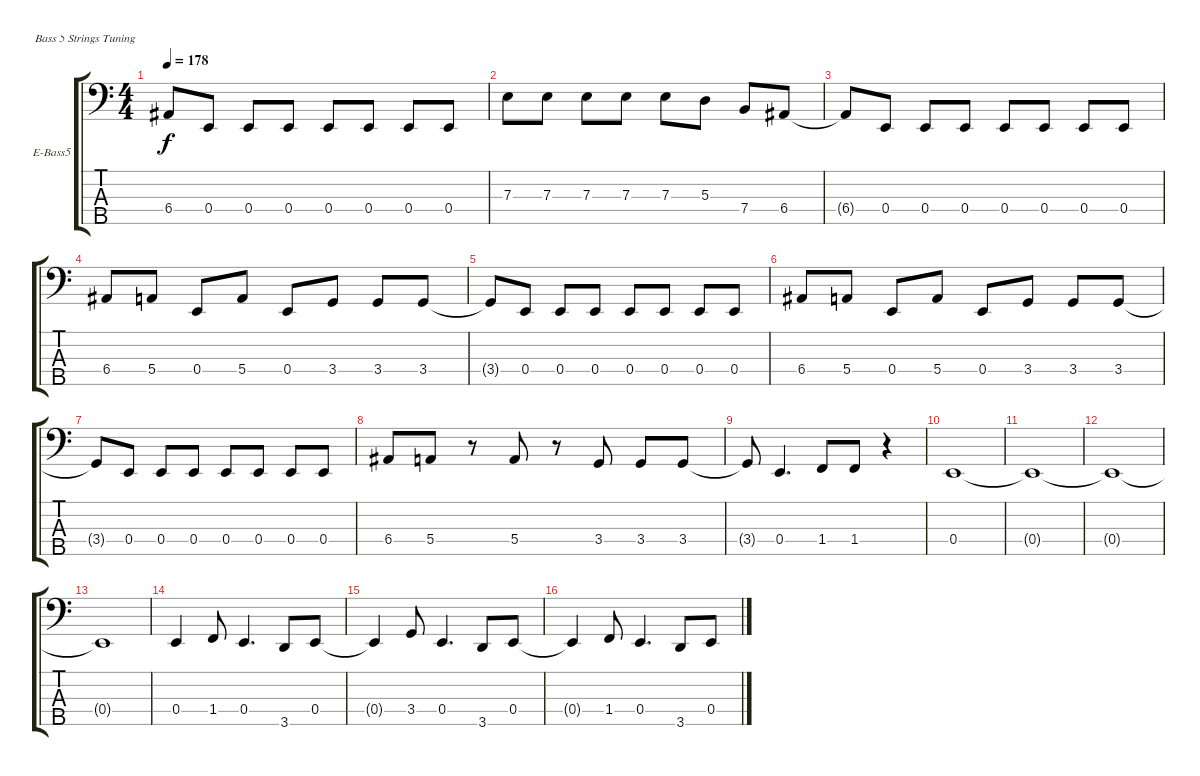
\bracketExtendMode groupsimilarinstruments
\firstSystemTrackNameOrientation horizontal
\otherSystemsTrackNameOrientation horizontal
\track ("Robert Trujillo" "E-Bass5") {instrument electricbassfinger}
\staff {score tabs}
\tuning (G2 D2 A1 E1 B0)
\ts (4 4)
\tempo 178
\clef f4
\ks c
6.4{t}.8{dy f} 0.4.8 0.4.8 0.4.8 0.4.8 0.4.8 0.4.8 0.4.8 |
7.3.8 7.3.8 7.3.8 7.3.8 7.3.8 5.3.8 7.4.8 6.4.8 |
6.4{t}.8 0.4.8 0.4.8 0.4.8 0.4.8 0.4.8 0.4.8 0.4.8 |
6.4.8 5.4.8 0.4.8 5.4.8 0.4.8 3.4.8 3.4.8 3.4.8 |
3.4{t}.8 0.4.8 0.4.8 0.4.8 0.4.8 0.4.8 0.4.8 0.4.8 |
6.4.8 5.4.8 0.4.8 5.4.8 0.4.8 3.4.8 3.4.8 3.4.8 |
3.4{t}.8 0.4.8 0.4.8 0.4.8 0.4.8 0.4.8 0.4.8 0.4.8 |
6.4.8 5.4.8 r.8 5.4.8 r.8 3.4.8 3.4.8 3.4.8 |
3.4{t}.8 0.4.4{d} 1.4.8 1.4.8 r.4 |
0.4.1 |
0.4{t}.1 |
0.4{t}.1 |
0.4{t}.1 |
0.4.4 1.4.8 0.4.4{d} 3.5.8 0.4.8 |
0.4{t}.4 3.4.8 0.4.4{d} 3.5.8 0.4.8 |
0.4{t}.4 1.4.8 0.4.4{d} 3.5.8 0.4.8
